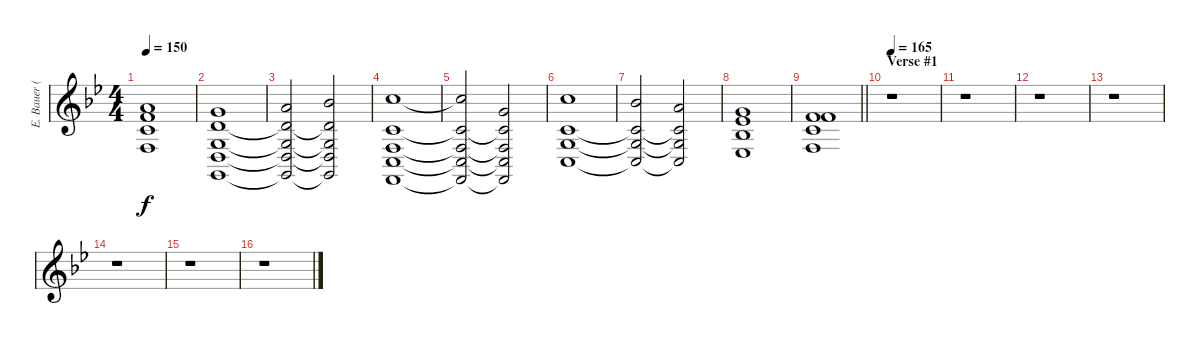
\track ("E. Bauer (Keyboard)" "E. Bauer (") {instrument choiraahs}
\staff {score}
\tuning (E4 B3 G3 D3 A2 E2) {hide}
\ts (4 4)
\tempo 150
\clef g2
\ks gminor
(5.1 10.3 10.4 8.5).1{dy f} |
(3.1 3.2 5.4 5.5 3.6).1 |
(5.1 3.2{t} 5.4{t} 5.5{t} 3.6{t}).2 (6.1 3.2{t} 5.4{t} 5.5{t} 3.6{t}).2 |
(8.1 1.2 3.4 3.5 1.6).1 |
(8.1{t} 1.2{t} 3.4{t} 3.5{t} 1.6{t}).2 (3.1 1.2{t} 3.4{t} 3.5{t} 1.6{t}).2 |
(8.1 5.3 5.4 3.5).1 |
(6.1 5.3{t} 5.4{t} 3.5{t}).2 (5.1 5.3{t} 5.4{t} 3.5{t}).2 |
(3.1 8.3 8.4 6.5).1 |
\barLineRight lightlight
(1.1 10.3 10.4 8.5).1 |
\section ("" "Verse #1")
\tempo 165
r.1 |
r.1 |
r.1 |
r.1 |
r.1 |
r.1 |
r.1
